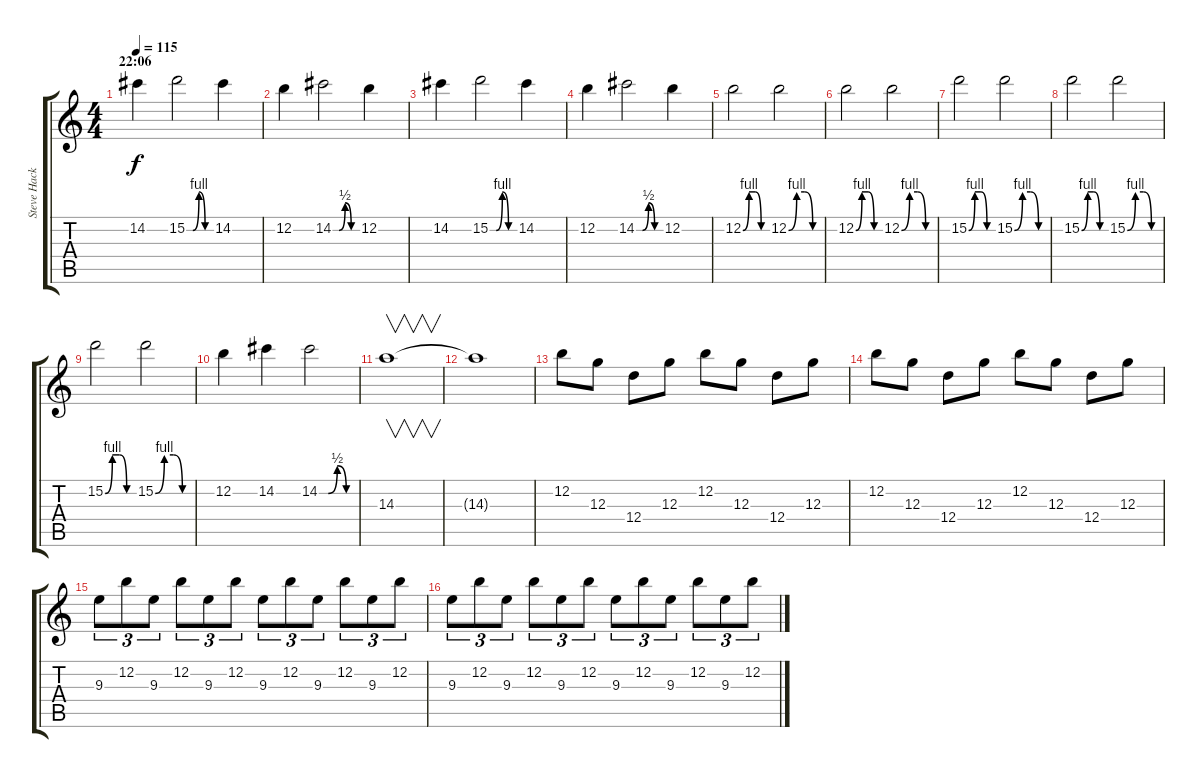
\track ("Steve Hackett (electric guitar 2)" "Steve Hack") {instrument overdrivenguitar}
\staff {score tabs}
\tuning (E4 B3 G3 D3 A2 E2) {hide}
\ts (4 4)
\section ("" "22:06")
\tempo 115
\clef g2
\ks c
14.2.4{dy f volume 13 balance 0} 15.2{be (custom 0 0 15 0 30 4 45 0 60 0)}.2 14.2.4 |
12.2.4 14.2{be (custom 0 0 15 0 30 2 45 0 60 0)}.2 12.2.4 |
14.2.4 15.2{be (custom 0 0 15 0 30 4 45 0 60 0)}.2 14.2.4 |
12.2.4 14.2{be (custom 0 0 15 0 30 2 45 0 60 0)}.2 12.2.4 |
12.2{be (custom 0 0 15 4 30 4 45 0 60 0)}.2 12.2{be (custom 0 0 15 4 30 4 45 0 60 0)}.2 |
12.2{be (custom 0 0 15 4 30 4 45 0 60 0)}.2 12.2{be (custom 0 0 15 4 30 4 45 0 60 0)}.2 |
15.2{be (custom 0 0 15 4 30 4 45 0 60 0)}.2{balance 16} 15.2{be (custom 0 0 15 4 30 4 45 0 60 0)}.2 |
15.2{be (custom 0 0 15 4 30 4 45 0 60 0)}.2 15.2{be (custom 0 0 15 4 30 4 45 0 60 0)}.2 |
15.2{be (custom 0 0 15 4 30 4 45 0 60 0)}.2 15.2{be (custom 0 0 15 4 30 4 45 0 60 0)}.2 |
12.2.4{balance 0} 14.2.4 14.2{be (custom 0 0 15 0 30 2 45 0 60 0)}.2 |
14.3.1{v} |
14.3{t}.1 |
12.2.8 12.3.8 12.4.8 12.3.8 12.2.8 12.3.8 12.4.8 12.3.8 |
12.2.8 12.3.8 12.4.8 12.3.8 12.2.8 12.3.8 12.4.8 12.3.8 |
9.3.8{tu (3 2)} 12.2.8{tu (3 2)} 9.3.8{tu (3 2)} 12.2.8{tu (3 2)} 9.3.8{tu (3 2)} 12.2.8{tu (3 2)} 9.3.8{tu (3 2)} 12.2.8{tu (3 2)} 9.3.8{tu (3 2)} 12.2.8{tu (3 2)} 9.3.8{tu (3 2)} 12.2.8{tu (3 2)} |
9.3.8{tu (3 2) volume 10} 12.2.8{tu (3 2)} 9.3.8{tu (3 2)} 12.2.8{tu (3 2)} 9.3.8{tu (3 2)} 12.2.8{tu (3 2)} 9.3.8{tu (3 2) volume 9} 12.2.8{tu (3 2)} 9.3.8{tu (3 2)} 12.2.8{tu (3 2)} 9.3.8{tu (3 2)} 12.2.8{tu (3 2)}
